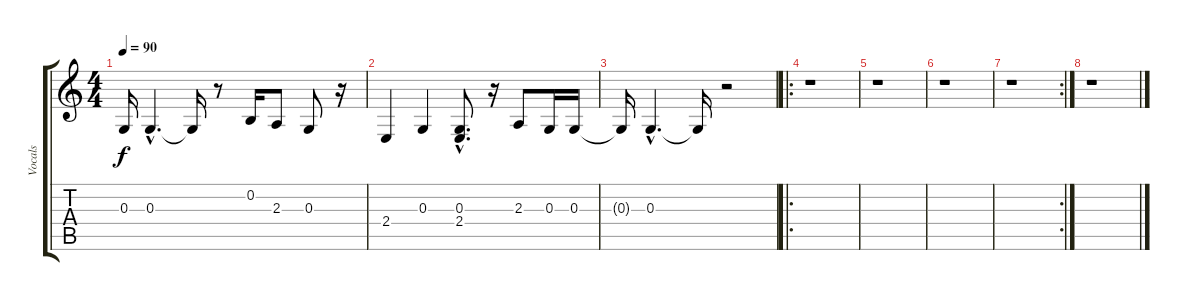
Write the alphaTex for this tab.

\track ("Vocals" "Vocals") {instrument lead5charang}
\staff {score tabs}
\tuning (E4 B3 G3 D3 A2 E2) {hide}
\ts (4 4)
\tempo 90
\clef g2
\ks c
0.3{t}.16{dy f} 0.3{hac}.4{d} 0.3{t}.16 r.8 0.2.16 2.3.8 0.3.8 r.16 |
2.4.4 0.3.4 (0.3{hac} 2.4{hac}).8{d} r.16 2.3.8 0.3.16 0.3.16 |
0.3{t}.16 0.3{hac}.4{d} 0.3{t}.16 r.2 |
\ro
r.1 |
r.1 |
r.1 |
\rc 2
r.1 |
r.1
